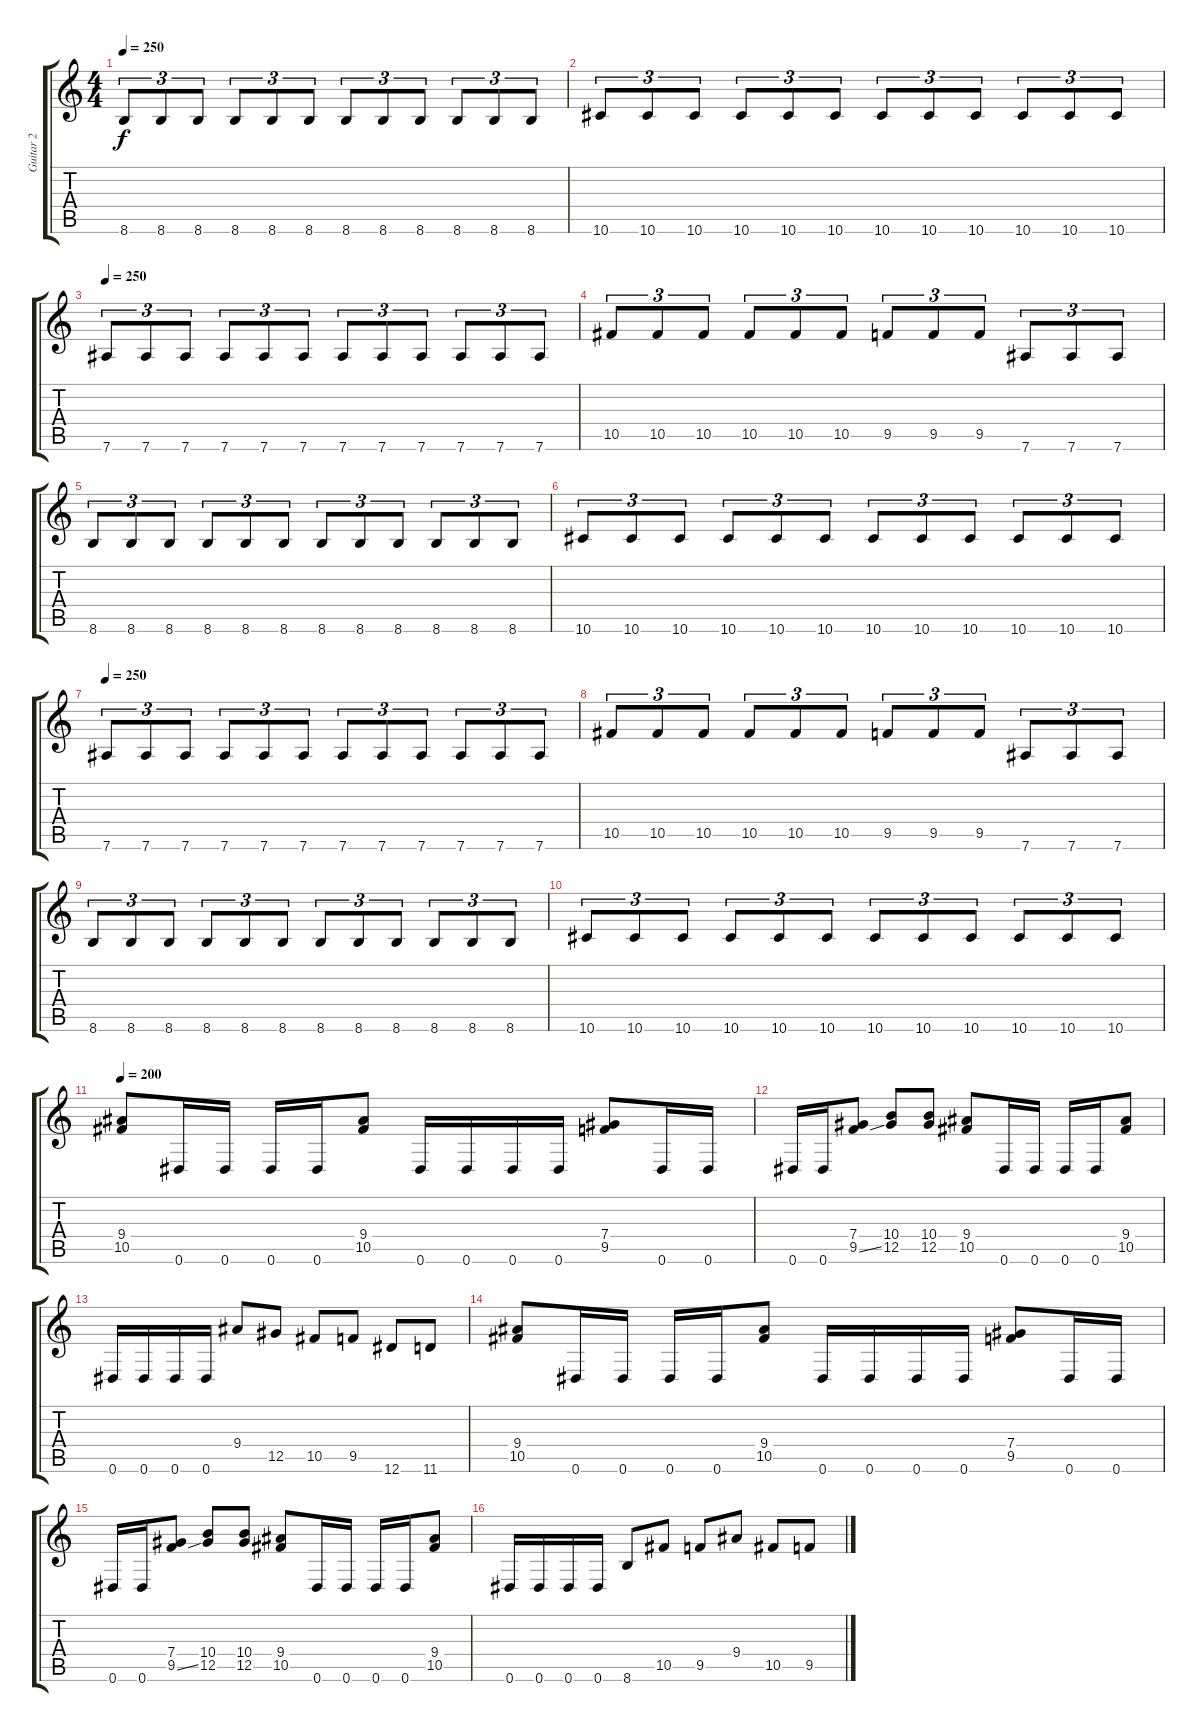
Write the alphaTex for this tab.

\track ("Guitar 2" "Guitar 2") {instrument distortionguitar}
\staff {score tabs}
\tuning (Eb4 Bb3 Gb3 Db3 Ab2 Eb2) {hide}
\ts (4 4)
\tempo 250
\clef g2
\ks c
8.6.8{tu (3 2) dy f} 8.6.8{tu (3 2)} 8.6.8{tu (3 2)} 8.6.8{tu (3 2)} 8.6.8{tu (3 2)} 8.6.8{tu (3 2)} 8.6.8{tu (3 2)} 8.6.8{tu (3 2)} 8.6.8{tu (3 2)} 8.6.8{tu (3 2)} 8.6.8{tu (3 2)} 8.6.8{tu (3 2)} |
10.6.8{tu (3 2)} 10.6.8{tu (3 2)} 10.6.8{tu (3 2)} 10.6.8{tu (3 2)} 10.6.8{tu (3 2)} 10.6.8{tu (3 2)} 10.6.8{tu (3 2)} 10.6.8{tu (3 2)} 10.6.8{tu (3 2)} 10.6.8{tu (3 2)} 10.6.8{tu (3 2)} 10.6.8{tu (3 2)} |
\tempo 250
7.6.8{tu (3 2)} 7.6.8{tu (3 2)} 7.6.8{tu (3 2)} 7.6.8{tu (3 2)} 7.6.8{tu (3 2)} 7.6.8{tu (3 2)} 7.6.8{tu (3 2)} 7.6.8{tu (3 2)} 7.6.8{tu (3 2)} 7.6.8{tu (3 2)} 7.6.8{tu (3 2)} 7.6.8{tu (3 2)} |
10.5.8{tu (3 2)} 10.5.8{tu (3 2)} 10.5.8{tu (3 2)} 10.5.8{tu (3 2)} 10.5.8{tu (3 2)} 10.5.8{tu (3 2)} 9.5.8{tu (3 2)} 9.5.8{tu (3 2)} 9.5.8{tu (3 2)} 7.6.8{tu (3 2)} 7.6.8{tu (3 2)} 7.6.8{tu (3 2)} |
8.6.8{tu (3 2)} 8.6.8{tu (3 2)} 8.6.8{tu (3 2)} 8.6.8{tu (3 2)} 8.6.8{tu (3 2)} 8.6.8{tu (3 2)} 8.6.8{tu (3 2)} 8.6.8{tu (3 2)} 8.6.8{tu (3 2)} 8.6.8{tu (3 2)} 8.6.8{tu (3 2)} 8.6.8{tu (3 2)} |
10.6.8{tu (3 2)} 10.6.8{tu (3 2)} 10.6.8{tu (3 2)} 10.6.8{tu (3 2)} 10.6.8{tu (3 2)} 10.6.8{tu (3 2)} 10.6.8{tu (3 2)} 10.6.8{tu (3 2)} 10.6.8{tu (3 2)} 10.6.8{tu (3 2)} 10.6.8{tu (3 2)} 10.6.8{tu (3 2)} |
\tempo 250
7.6.8{tu (3 2)} 7.6.8{tu (3 2)} 7.6.8{tu (3 2)} 7.6.8{tu (3 2)} 7.6.8{tu (3 2)} 7.6.8{tu (3 2)} 7.6.8{tu (3 2)} 7.6.8{tu (3 2)} 7.6.8{tu (3 2)} 7.6.8{tu (3 2)} 7.6.8{tu (3 2)} 7.6.8{tu (3 2)} |
10.5.8{tu (3 2)} 10.5.8{tu (3 2)} 10.5.8{tu (3 2)} 10.5.8{tu (3 2)} 10.5.8{tu (3 2)} 10.5.8{tu (3 2)} 9.5.8{tu (3 2)} 9.5.8{tu (3 2)} 9.5.8{tu (3 2)} 7.6.8{tu (3 2)} 7.6.8{tu (3 2)} 7.6.8{tu (3 2)} |
8.6.8{tu (3 2)} 8.6.8{tu (3 2)} 8.6.8{tu (3 2)} 8.6.8{tu (3 2)} 8.6.8{tu (3 2)} 8.6.8{tu (3 2)} 8.6.8{tu (3 2)} 8.6.8{tu (3 2)} 8.6.8{tu (3 2)} 8.6.8{tu (3 2)} 8.6.8{tu (3 2)} 8.6.8{tu (3 2)} |
10.6.8{tu (3 2)} 10.6.8{tu (3 2)} 10.6.8{tu (3 2)} 10.6.8{tu (3 2)} 10.6.8{tu (3 2)} 10.6.8{tu (3 2)} 10.6.8{tu (3 2)} 10.6.8{tu (3 2)} 10.6.8{tu (3 2)} 10.6.8{tu (3 2)} 10.6.8{tu (3 2)} 10.6.8{tu (3 2)} |
\tempo 200
(9.4 10.5).8 0.6.16 0.6.16 0.6.16 0.6.16 (9.4 10.5).8 0.6.16 0.6.16 0.6.16 0.6.16 (7.4 9.5).8 0.6.16 0.6.16 |
0.6.16 0.6.16 (7.4 9.5{ss}).8 (10.4 12.5).8 (10.4 12.5).8 (9.4 10.5).8 0.6.16 0.6.16 0.6.16 0.6.16 (9.4 10.5).8 |
0.6.16 0.6.16 0.6.16 0.6.16 9.4.8 12.5.8 10.5.8 9.5.8 12.6.8 11.6.8 |
(9.4 10.5).8 0.6.16 0.6.16 0.6.16 0.6.16 (9.4 10.5).8 0.6.16 0.6.16 0.6.16 0.6.16 (7.4 9.5).8 0.6.16 0.6.16 |
0.6.16 0.6.16 (7.4 9.5{ss}).8 (10.4 12.5).8 (10.4 12.5).8 (9.4 10.5).8 0.6.16 0.6.16 0.6.16 0.6.16 (9.4 10.5).8 |
0.6.16 0.6.16 0.6.16 0.6.16 8.6.8 10.5.8 9.5.8 9.4.8 10.5.8 9.5.8
